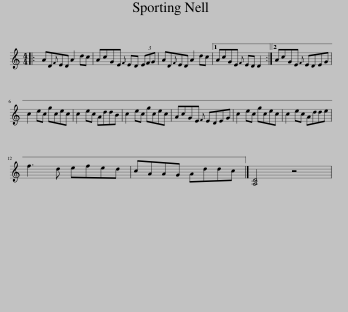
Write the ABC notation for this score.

X:1
L:1/8
M:4/4
I:linebreak $
K:C
V:1 treble
V:1
|: AD{F}ED A2 dc | AcGE{F} ED (3EFG | AD{F}ED A2 dc |1 AcGE{F} ED D2 :|2 AcGE{F} EDEG |$ %5
 c2 ec gcec | c2 ec AddB | c2 ec gcec | AcGE{F} EDEG | c2 ec gcec | %10
 c2 ec Adde |$ f3 d efed | cAAG Addc |] [A,D]4 z4 | %14
